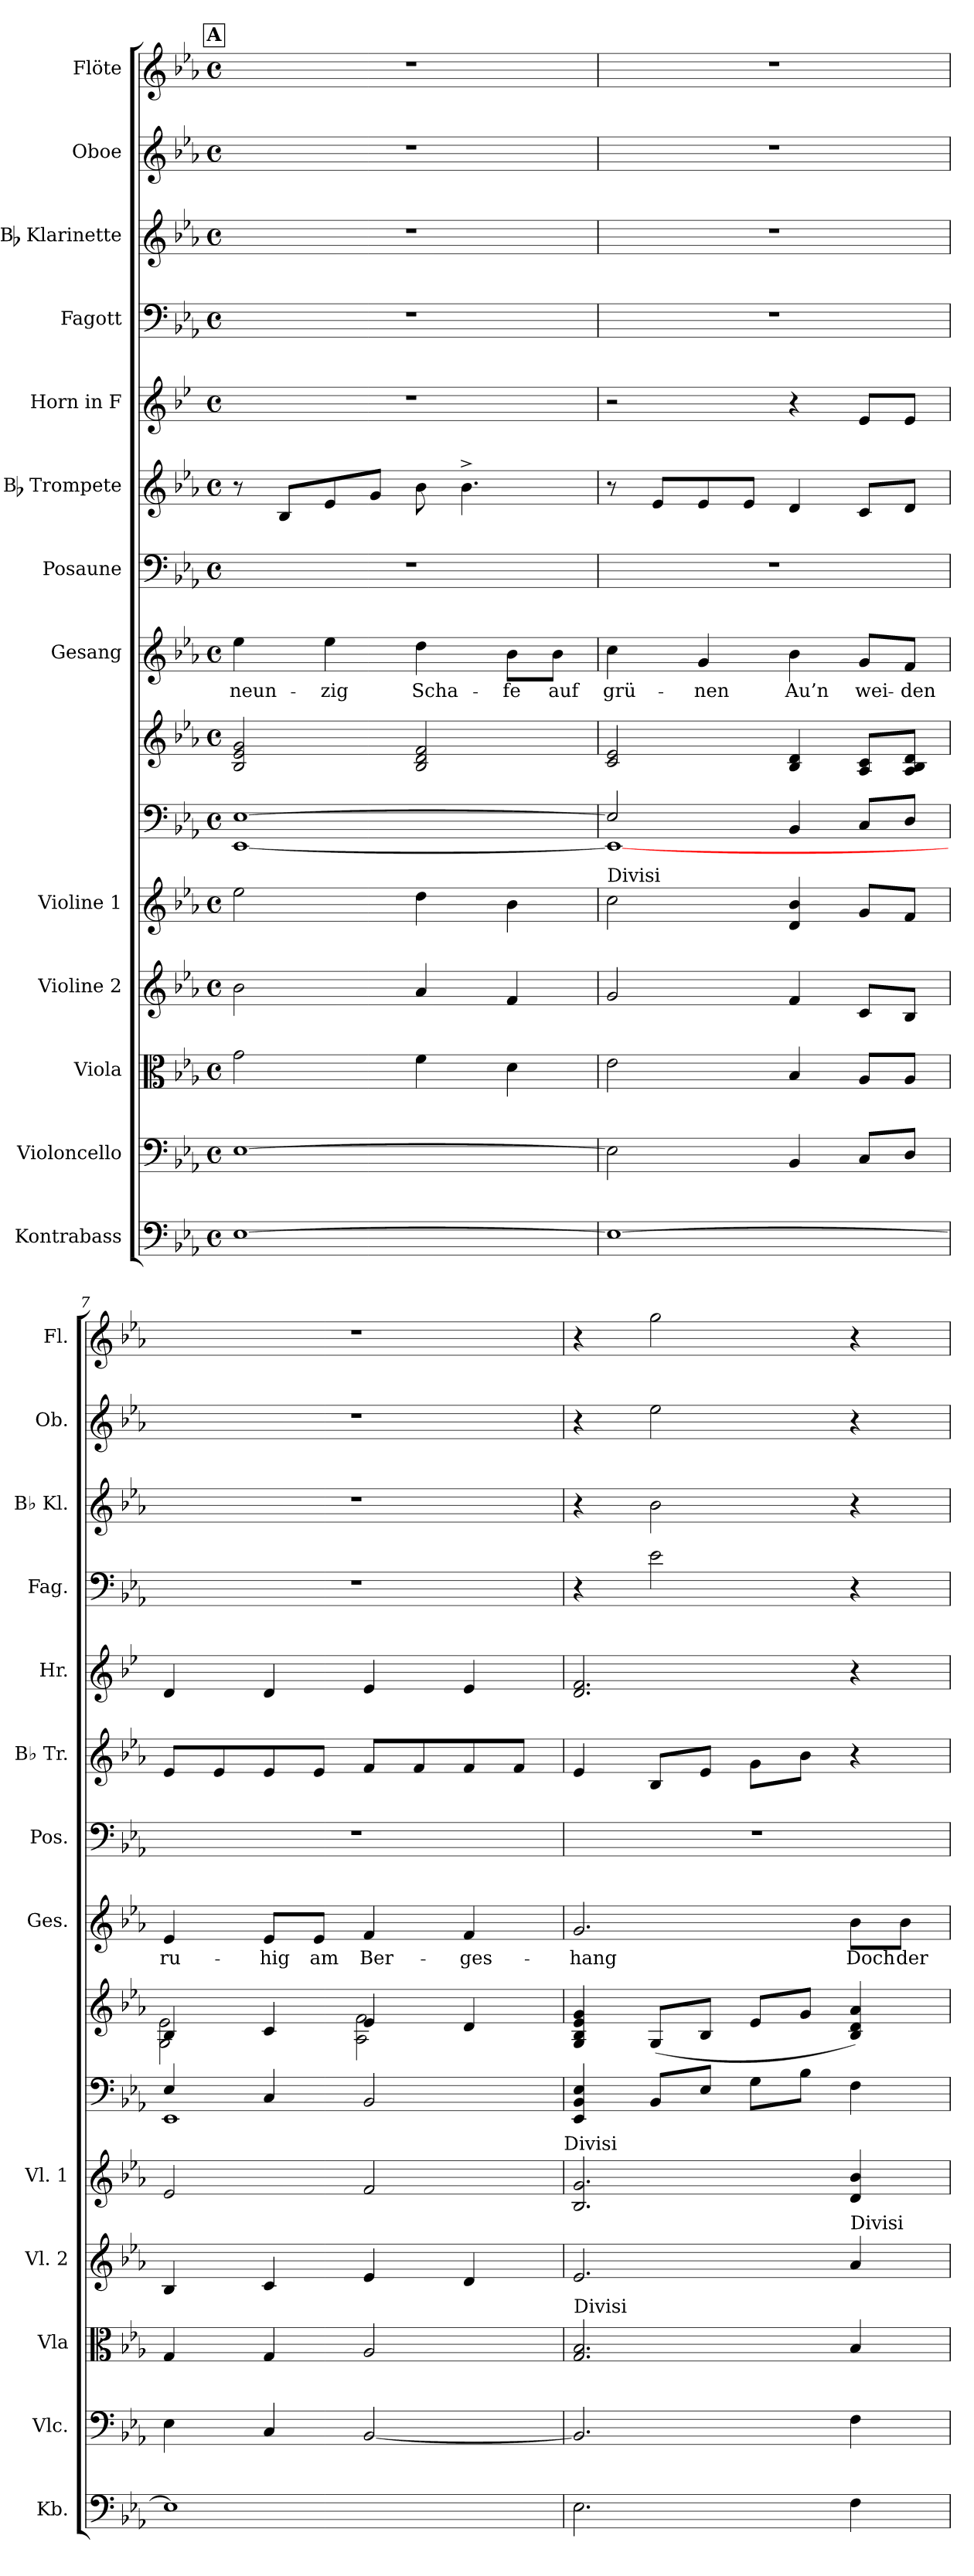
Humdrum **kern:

**kern	**kern	**kern	**kern	**kern	**kern	**kern	**kern	**text	**kern	**kern	**kern	**kern	**kern	**kern	**kern
*part14	*part13	*part12	*part11	*part10	*part9	*part9	*part8	*part8	*part7	*part6	*part5	*part4	*part3	*part2	*part1
*staff15	*staff14	*staff13	*staff12	*staff11	*staff10	*staff9	*staff8	*staff8	*staff7	*staff6	*staff5	*staff4	*staff3	*staff2	*staff1
*I"Kontrabass	*I"Violoncello	*I"Viola	*I"Violine 2	*I"Violine 1	*	*	*I"Gesang	*	*I"Posaune	*I"Bb Trompete	*I"Horn in F	*I"Fagott	*I"Bb Klarinette	*I"Oboe	*I"Flöte
*I'Kb.	*I'Vlc.	*I'Vla	*I'Vl. 2	*I'Vl. 1	*	*	*I'Ges.	*	*I'Pos.	*I'Bb Tr.	*I'Hr.	*I'Fag.	*I'Bb Kl.	*I'Ob.	*I'Fl.
*clefF4	*clefF4	*clefC3	*clefG2	*clefG2	*clefF4	*clefG2	*clefG2	*	*clefF4	*clefG2	*clefG2	*clefF4	*clefG2	*clefG2	*clefG2
*	*	*	*	*	*	*	*	*	*	*ITrd8c14	*ITrd4c7	*	*ITrd8c14	*	*
*k[b-e-a-]	*k[b-e-a-]	*k[b-e-a-]	*k[b-e-a-]	*k[b-e-a-]	*k[b-e-a-]	*k[b-e-a-]	*k[b-e-a-]	*	*k[b-e-a-]	*k[b-e-a-]	*k[b-e-a-]	*k[b-e-a-]	*k[b-e-a-]	*k[b-e-a-]	*k[b-e-a-]
*E-:	*E-:	*E-:	*E-:	*E-:	*E-:	*E-:	*E-:	*	*E-:	*E-:	*E-:	*E-:	*E-:	*E-:	*E-:
*M4/4	*M4/4	*M4/4	*M4/4	*M4/4	*M4/4	*M4/4	*M4/4	*	*M4/4	*M4/4	*M4/4	*M4/4	*M4/4	*M4/4	*M4/4
*met(c)	*met(c)	*met(c)	*met(c)	*met(c)	*met(c)	*met(c)	*met(c)	*	*met(c)	*met(c)	*met(c)	*met(c)	*met(c)	*met(c)	*met(c)
!!LO:REH:place=s1:a:B:fs=9.8:t=A
=5	=5	=5	=5	=5	=5	=5	=5	=5	=5	=5	=5	=5	=5	=5	=5
!	!	!	!	!	!	!	!	!LO:LY:b	!	!	!	!	!	!	!
[1E-	[1E-	2g\	2b-\	2ee-\	[1EE- [1E-	2B-/ 2e-/ 2g/	4ee-\	-neun-	1r	8r	1r	1r	1r	1r	1r
.	.	.	.	.	.	.	.	.	.	8BB-/L	.	.	.	.	.
!	!	!	!	!	!	!	!	!LO:LY:b	!	!	!	!	!	!	!
.	.	.	.	.	.	.	4ee-\	-zig	.	8E-/	.	.	.	.	.
.	.	.	.	.	.	.	.	.	.	8G/J	.	.	.	.	.
!	!	!	!	!	!	!	!	!LO:LY:b	!	!	!	!	!	!	!
.	.	4f\	4a-/	4dd\	.	2B-/ 2d/ 2f/	4dd\	Scha-	.	8B-\	.	.	.	.	.
.	.	.	.	.	.	.	.	.	.	4.B-^>\	.	.	.	.	.
!	!	!	!	!	!	!	!	!LO:LY:b	!	!	!	!	!	!	!
.	.	4d\	4f/	4b-\	.	.	8b-\L	-fe	.	.	.	.	.	.	.
!	!	!	!	!	!	!	!	!LO:LY:b	!	!	!	!	!	!	!
.	.	.	.	.	.	.	8b-\J	auf	.	.	.	.	.	.	.
!!LO:PB:g=z
=6	=6	=6	=6	=6	=6	=6	=6	=6	=6	=6	=6	=6	=6	=6	=6
*	*	*	*	*	*^	*	*	*	*	*	*	*	*	*	*
!	!	!	!	!LO:TX:a:t=Divisi	!	!	!	!	!	!	!	!	!	!	!	!
!	!	!	!	!	!	!	!	!	!LO:LY:b	!	!	!	!	!	!	!
1E-_	2E-\]	2e-\	2g/	2cc\	2E-/]	1EE-_	2c/ 2e-/	4cc\	grü-	1r	8r	2r	1r	1r	1r	1r
.	.	.	.	.	.	.	.	.	.	.	8E-/L	.	.	.	.	.
!	!	!	!	!	!	!	!	!	!LO:LY:b	!	!	!	!	!	!	!
.	.	.	.	.	.	.	.	4g/	-nen	.	8E-/	.	.	.	.	.
.	.	.	.	.	.	.	.	.	.	.	8E-/J	.	.	.	.	.
!	!	!	!	!	!	!	!	!	!LO:LY:b	!	!	!	!	!	!	!
.	4BB-/	4B-/	4f/	4d/ 4b-/	4BB-/	.	4B-/ 4d/	4b-\	Au’n	.	4D/	4r	.	.	.	.
!	!	!	!	!	!	!	!	!	!LO:LY:b	!	!	!	!	!	!	!
.	8C/L	8A-/L	8c/L	8g/L	8C/L	.	8A-/ 8c/L	8g/L	wei-	.	8C/L	8A-/L	.	.	.	.
!	!	!	!	!	!	!	!	!	!LO:LY:b	!	!	!	!	!	!	!
.	8D/J	8A-/J	8B-/J	8f/J	8D/J	.	8A-/ 8B-/ 8d/J	8f/J	-den	.	8D/J	8A-/J	.	.	.	.
=7	=7	=7	=7	=7	=7	=7	=7	=7	=7	=7	=7	=7	=7	=7	=7	=7
*	*	*	*	*	*	*	*^	*	*	*	*	*	*	*	*	*
!	!	!	!	!	!	!	!	!	!	!LO:LY:b	!	!	!	!	!	!	!
1E-]	4E-\	4G/	4B-/	2e-/	4E-/	1EE-	4B-/	2G\ 2e-\	4e-/	ru-	1r	8E-/L	4G/	1r	1r	1r	1r
.	.	.	.	.	.	.	.	.	.	.	.	8E-/	.	.	.	.	.
!	!	!	!	!	!	!	!	!	!	!LO:LY:b	!	!	!	!	!	!	!
.	4C/	4G/	4c/	.	4C/	.	4c/	.	8e-/L	-hig	.	8E-/	4G/	.	.	.	.
!	!	!	!	!	!	!	!	!	!	!LO:LY:b	!	!	!	!	!	!	!
.	.	.	.	.	.	.	.	.	8e-/J	am	.	8E-/J	.	.	.	.	.
!	!	!	!	!	!	!	!	!	!	!LO:LY:b	!	!	!	!	!	!	!
.	[2BB-/	2A-/	4e-/	2f/	2BB-/	.	4e-/	2A-\ 2f\	4f/	Ber-	.	8F/L	4A-/	.	.	.	.
.	.	.	.	.	.	.	.	.	.	.	.	8F/	.	.	.	.	.
!	!	!	!	!	!	!	!	!	!	!LO:LY:b	!	!	!	!	!	!	!
.	.	.	4d/	.	.	.	4d/	.	4f/	-ges-	.	8F/	4A-/	.	.	.	.
.	.	.	.	.	.	.	.	.	.	.	.	8F/J	.	.	.	.	.
*	*	*	*	*	*v	*v	*	*	*	*	*	*	*	*	*	*	*
*	*	*	*	*	*	*v	*v	*	*	*	*	*	*	*	*	*
!	!	!	!	!LO:TX:a:t=Divisi	!	!	!	!	!	!	!	!	!	!	!
=8	=8	=8	=8	=8	=8	=8	=8	=8	=8	=8	=8	=8	=8	=8	=8
!	!	!LO:TX:a:t=Divisi	!	!	!	!	!	!	!	!	!	!	!	!	!
!	!	!	!	!	!	!	!	!LO:LY:b	!	!	!	!	!	!	!
2.E-\	2.BB-/]	2.G/ 2.B-/	2.e-/	2.B-/ 2.g/	4EE-/ 4BB-/ 4E-/	4G/ 4B-/ 4e-/ 4g/	2.g/	-hang	1r	4E-/	2.G/ 2.B-/	4r	4r	4r	4r
.	.	.	.	.	8BB-/L	(>8G/L	.	.	.	8BB-/L	.	2e-\	2B-\	2ee-\	2gg\
.	.	.	.	.	8E-/J	8B-/J	.	.	.	8E-/J	.	.	.	.	.
.	.	.	.	.	8G\L	8e-/L	.	.	.	8G\L	.	.	.	.	.
.	.	.	.	.	8B-\J	8g/J	.	.	.	8B-\J	.	.	.	.	.
!	!	!	!LO:TX:a:t=Divisi	!	!	!	!	!	!	!	!	!	!	!	!
!	!	!	!	!	!	!	!	!LO:LY:b	!	!	!	!	!	!	!
4F\	4F\	4B-/	4a-/	4d/ 4b-/	4F\	4B-/ 4d/ 4a-/)	8b-\L	Doch	.	4r	4r	4r	4r	4r	4r
!	!	!	!	!	!	!	!	!LO:LY:b	!	!	!	!	!	!	!
.	.	.	.	.	.	.	8b-\J	der	.	.	.	.	.	.	.
=	=	=	=	=	=	=	=	=	=	=	=	=	=	=	=
*-	*-	*-	*-	*-	*-	*-	*-	*-	*-	*-	*-	*-	*-	*-	*-
